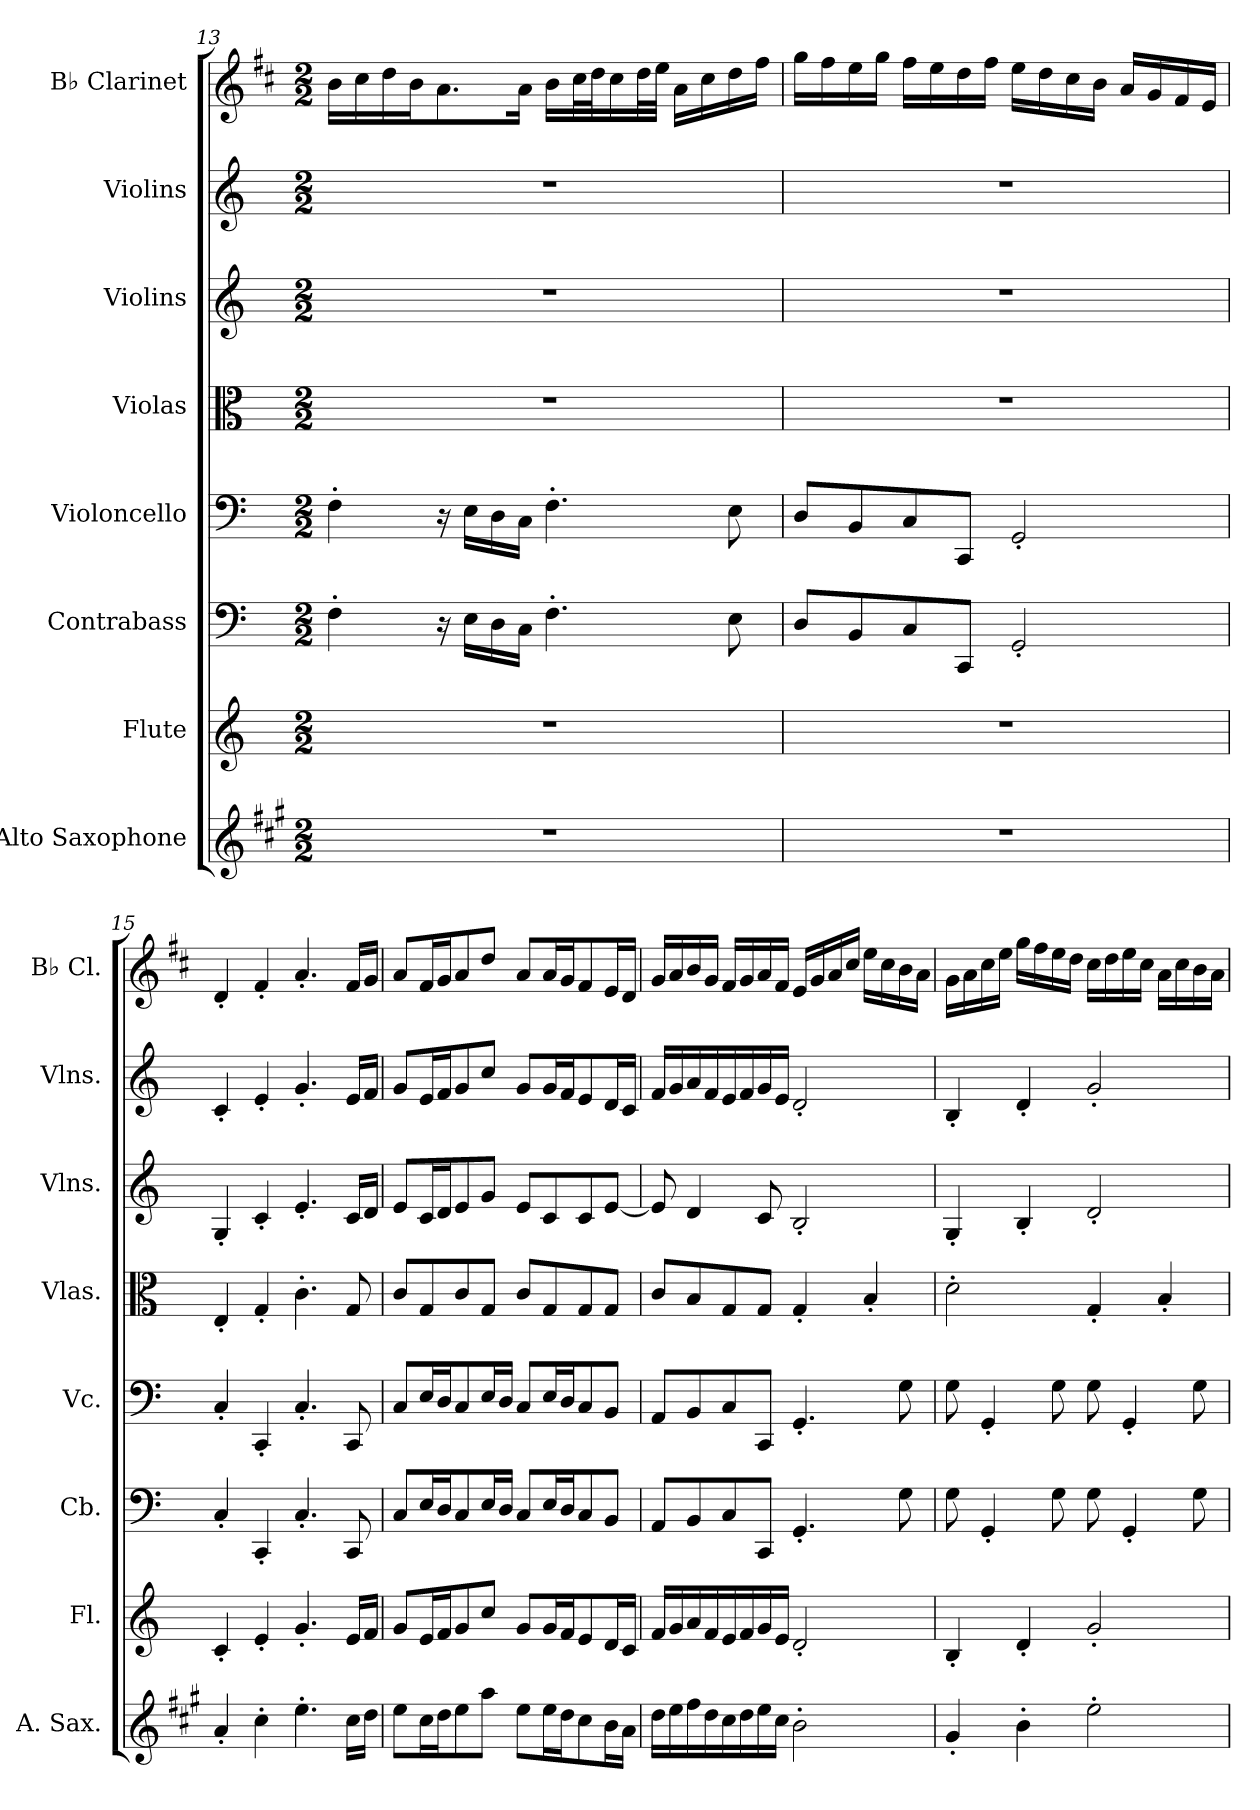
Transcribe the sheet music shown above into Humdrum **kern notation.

**kern	**kern	**kern	**kern	**kern	**kern	**kern	**kern
*part8	*part7	*part6	*part5	*part4	*part3	*part2	*part1
*staff8	*staff7	*staff6	*staff5	*staff4	*staff3	*staff2	*staff1
*I"Alto Saxophone	*I"Flute	*I"Contrabass	*I"Violoncello	*I"Violas	*I"Violins	*I"Violins	*I"B♭ Clarinet
*I'A. Sax.	*I'Fl.	*I'Cb.	*I'Vc.	*I'Vlas.	*I'Vlns.	*I'Vlns.	*I'B♭ Cl.
!!LO:LB:g=z
*clefG2	*clefG2	*clefF4	*clefF4	*clefC3	*clefG2	*clefG2	*clefG2
*ITrd5c9	*	*ITrd7c12	*	*	*	*	*ITrd1c2
*k[]	*k[]	*k[]	*k[]	*k[]	*k[]	*k[]	*k[]
*M2/2	*M2/2	*M2/2	*M2/2	*M2/2	*M2/2	*M2/2	*M2/2
=13	=13	=13	=13	=13	=13	=13	=13
1r	1r	4FF'\	4F'\	1r	1r	1r	16a\LL
.	.	.	.	.	.	.	16b\
.	.	.	.	.	.	.	16cc\
.	.	.	.	.	.	.	16a\J
.	.	16r	16r	.	.	.	8.g\
.	.	16EE\LL	16E\LL	.	.	.	.
.	.	16DD\	16D\	.	.	.	.
.	.	16CC\JJ	16C\JJ	.	.	.	16g\Jk
.	.	4.FF'\	4.F'\	.	.	.	16a\LL
.	.	.	.	.	.	.	32b\L
.	.	.	.	.	.	.	32cc\J
.	.	.	.	.	.	.	16b\
.	.	.	.	.	.	.	32cc\L
.	.	.	.	.	.	.	32dd\JJJ
.	.	.	.	.	.	.	16g\LL
.	.	.	.	.	.	.	16b\
.	.	8EE\	8E\	.	.	.	16cc\
.	.	.	.	.	.	.	16ee\JJ
=14	=14	=14	=14	=14	=14	=14	=14
1r	1r	8DD/L	8D/L	1r	1r	1r	16ff\LL
.	.	.	.	.	.	.	16ee\
.	.	8BBB/	8BB/	.	.	.	16dd\
.	.	.	.	.	.	.	16ff\JJ
.	.	8CC/	8C/	.	.	.	16ee\LL
.	.	.	.	.	.	.	16dd\
.	.	8CCC/J	8CC/J	.	.	.	16cc\
.	.	.	.	.	.	.	16ee\JJ
.	.	2GGG'/	2GG'/	.	.	.	16dd\LL
.	.	.	.	.	.	.	16cc\
.	.	.	.	.	.	.	16b\
.	.	.	.	.	.	.	16a\JJ
.	.	.	.	.	.	.	16g/LL
.	.	.	.	.	.	.	16f/
.	.	.	.	.	.	.	16e/
.	.	.	.	.	.	.	16d/JJ
=15	=15	=15	=15	=15	=15	=15	=15
4c'/	4c'/	4CC'/	4C'/	4E'/	4G'/	4c'/	4c'/
4e'\	4e'/	4CCC'/	4CC'/	4G'/	4c'/	4e'/	4e'/
4.g'\	4.g'/	4.CC'/	4.C'/	4.c'\	4.e'/	4.g'/	4.g'/
16e\LL	16e/LL	8CCC/	8CC/	8G/	16c/LL	16e/LL	16e/LL
16f\JJ	16f/JJ	.	.	.	16d/JJ	16f/JJ	16f/JJ
!!LO:LB:g=z
=16	=16	=16	=16	=16	=16	=16	=16
8g\L	8g/L	8CC/L	8C/L	8c/L	8e/L	8g/L	8g/L
16e\L	16e/L	16EE/L	16E/L	8G/	16c/L	16e/L	16e/L
16f\J	16f/J	16DD/J	16D/J	.	16d/J	16f/J	16f/J
8g\	8g/	8CC/	8C/	8c/	8e/	8g/	8g/
8cc\J	8cc/J	16EE/L	16E/L	8G/J	8g/J	8cc/J	8cc/J
.	.	16DD/JJ	16D/JJ	.	.	.	.
8g\L	8g/L	8CC/L	8C/L	8c/L	8e/L	8g/L	8g/L
16g\L	16g/L	16EE/L	16E/L	8G/	8c/	16g/L	16g/L
16f\J	16f/J	16DD/J	16D/J	.	.	16f/J	16f/J
8e\	8e/	8CC/	8C/	8G/	8c/	8e/	8e/
16d\L	16d/L	8BBB/J	8BB/J	8G/J	[8e/J	16d/L	16d/L
16c\JJ	16c/JJ	.	.	.	.	16c/JJ	16c/JJ
=17	=17	=17	=17	=17	=17	=17	=17
16f\LL	16f/LL	8AAA/L	8AA/L	8c/L	8e/]	16f/LL	16f/LL
16g\	16g/	.	.	.	.	16g/	16g/
16a\	16a/	8BBB/	8BB/	8B/	4d/	16a/	16a/
16f\	16f/	.	.	.	.	16f/	16f/JJ
16e\	16e/	8CC/	8C/	8G/	.	16e/	16e/LL
16f\	16f/	.	.	.	.	16f/	16f/
16g\	16g/	8CCC/J	8CC/J	8G/J	8c/	16g/	16g/
16e\JJ	16e/JJ	.	.	.	.	16e/JJ	16e/JJ
2d'\	2d'/	4.GGG'/	4.GG'/	4G'/	2B'/	2d'/	16d/LL
.	.	.	.	.	.	.	16f/
.	.	.	.	.	.	.	16g/
.	.	.	.	.	.	.	16b/JJ
.	.	.	.	4B'/	.	.	16dd\LL
.	.	.	.	.	.	.	16b\
.	.	8GG\	8G\	.	.	.	16a\
.	.	.	.	.	.	.	16g\JJ
=18	=18	=18	=18	=18	=18	=18	=18
4B'/	4B'/	8GG\	8G\	2d'\	4G'/	4B'/	16f\LL
.	.	.	.	.	.	.	16g\
.	.	4GGG'/	4GG'/	.	.	.	16b\
.	.	.	.	.	.	.	16dd\JJ
4d'\	4d'/	.	.	.	4B'/	4d'/	16ff\LL
.	.	.	.	.	.	.	16ee\
.	.	8GG\	8G\	.	.	.	16dd\
.	.	.	.	.	.	.	16cc\JJ
2g'\	2g'/	8GG\	8G\	4G'/	2d'/	2g'/	16b\LL
.	.	.	.	.	.	.	16cc\
.	.	4GGG'/	4GG'/	.	.	.	16dd\
.	.	.	.	.	.	.	16b\JJ
.	.	.	.	4B'/	.	.	16g\LL
.	.	.	.	.	.	.	16b\
.	.	8GG\	8G\	.	.	.	16a\
.	.	.	.	.	.	.	16g\JJ
=	=	=	=	=	=	=	=
*-	*-	*-	*-	*-	*-	*-	*-
